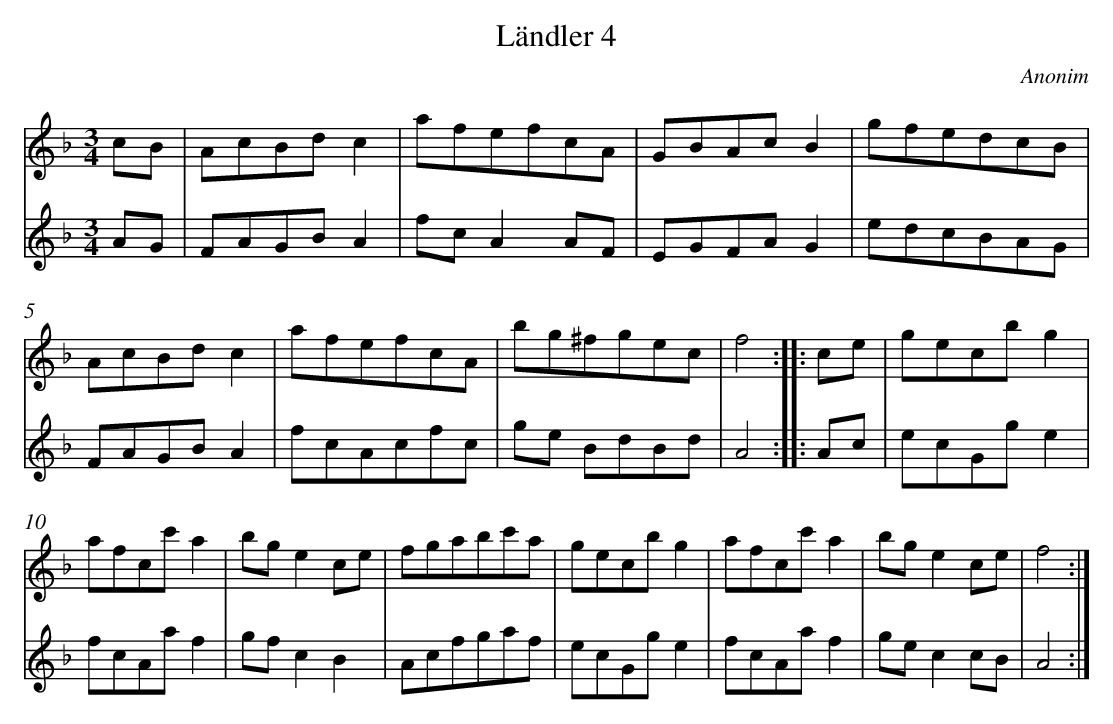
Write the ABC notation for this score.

X:1
T: Ländler 4
C: Anonim
L: 1/8
M: 3/4
V: 1 clef=treble
V: 2 clef=treble
V: 3 clef=bass
V: 4 clef=treble
V: 5 clef=treble
K: F
[V:1] cB [I:setbarnb 1]|
[V:2] AG |
[V:3] x2 |
[V:4] x2 |
[V:5] x2 |
[V:1] AcBdc2 |
[V:2] FAGBA2 |
[V:3] x6 |
[V:4] x6 |
[V:5] x6 |
[V:1] afefcA |
[V:2] fcA2AF |
[V:3] x6 |
[V:4] x6 |
[V:5] x6 |
[V:1] GBAcB2 |
[V:2] EGFAG2 |
[V:3] x6 |
[V:4] x6 |
[V:5] x6 |
[V:1] gfedcB |
[V:2] edcBAG |
[V:3] x6 |
[V:4] x6 |
[V:5] x6 |
[V:1] AcBdc2 |
[V:2] FAGBA2 |
[V:3] x6 |
[V:4] x6 |
[V:5] x6 |
[V:1] afefcA |
[V:2] fcAcfc |
[V:3] x6 |
[V:4] x6 |
[V:5] x6 |
[V:1] bg^fgec |
[V:2] ge BdBd |
[V:3] x6 |
[V:4] x6 |
[V:5] x6 |
[V:1] f4 :||:
[V:2] A4 :||:
[V:3] x4 :||:
[V:4] x4 :||:
[V:5] x4 :||:
[V:1] ce [I:setbarnb 9]|
[V:2] Ac |
[V:3] x2 |
[V:4] x2 |
[V:5] x2 |
[V:1] gecbg2 |
[V:2] ecGge2 |
[V:3] x6 |
[V:4] x6 |
[V:5] x6 |
[V:1] afcc'a2 |
[V:2] fcAaf2 |
[V:3] x6 |
[V:4] x6 |
[V:5] x6 |
[V:1] bge2ce |
[V:2] gfc2B2 |
[V:3] x6 |
[V:4] x6 |
[V:5] x6 |
[V:1] fgabc'a |
[V:2] Acfgaf |
[V:3] x6 |
[V:4] x6 |
[V:5] x6 |
[V:1] gecbg2 |
[V:2] ecGge2 |
[V:3] x6 |
[V:4] x6 |
[V:5] x6 |
[V:1] afcc'a2 |
[V:2] fcAaf2 |
[V:3] x6 |
[V:4] x6 |
[V:5] x6 |
[V:1] bge2ce |
[V:2] gec2cB |
[V:3] x6 |
[V:4] x6 |
[V:5] x6 |
[V:1] f4 :|]
[V:2] A4 :|]
[V:3] x4 :|]
[V:4] x4 :|]
[V:5] x4 :|]
